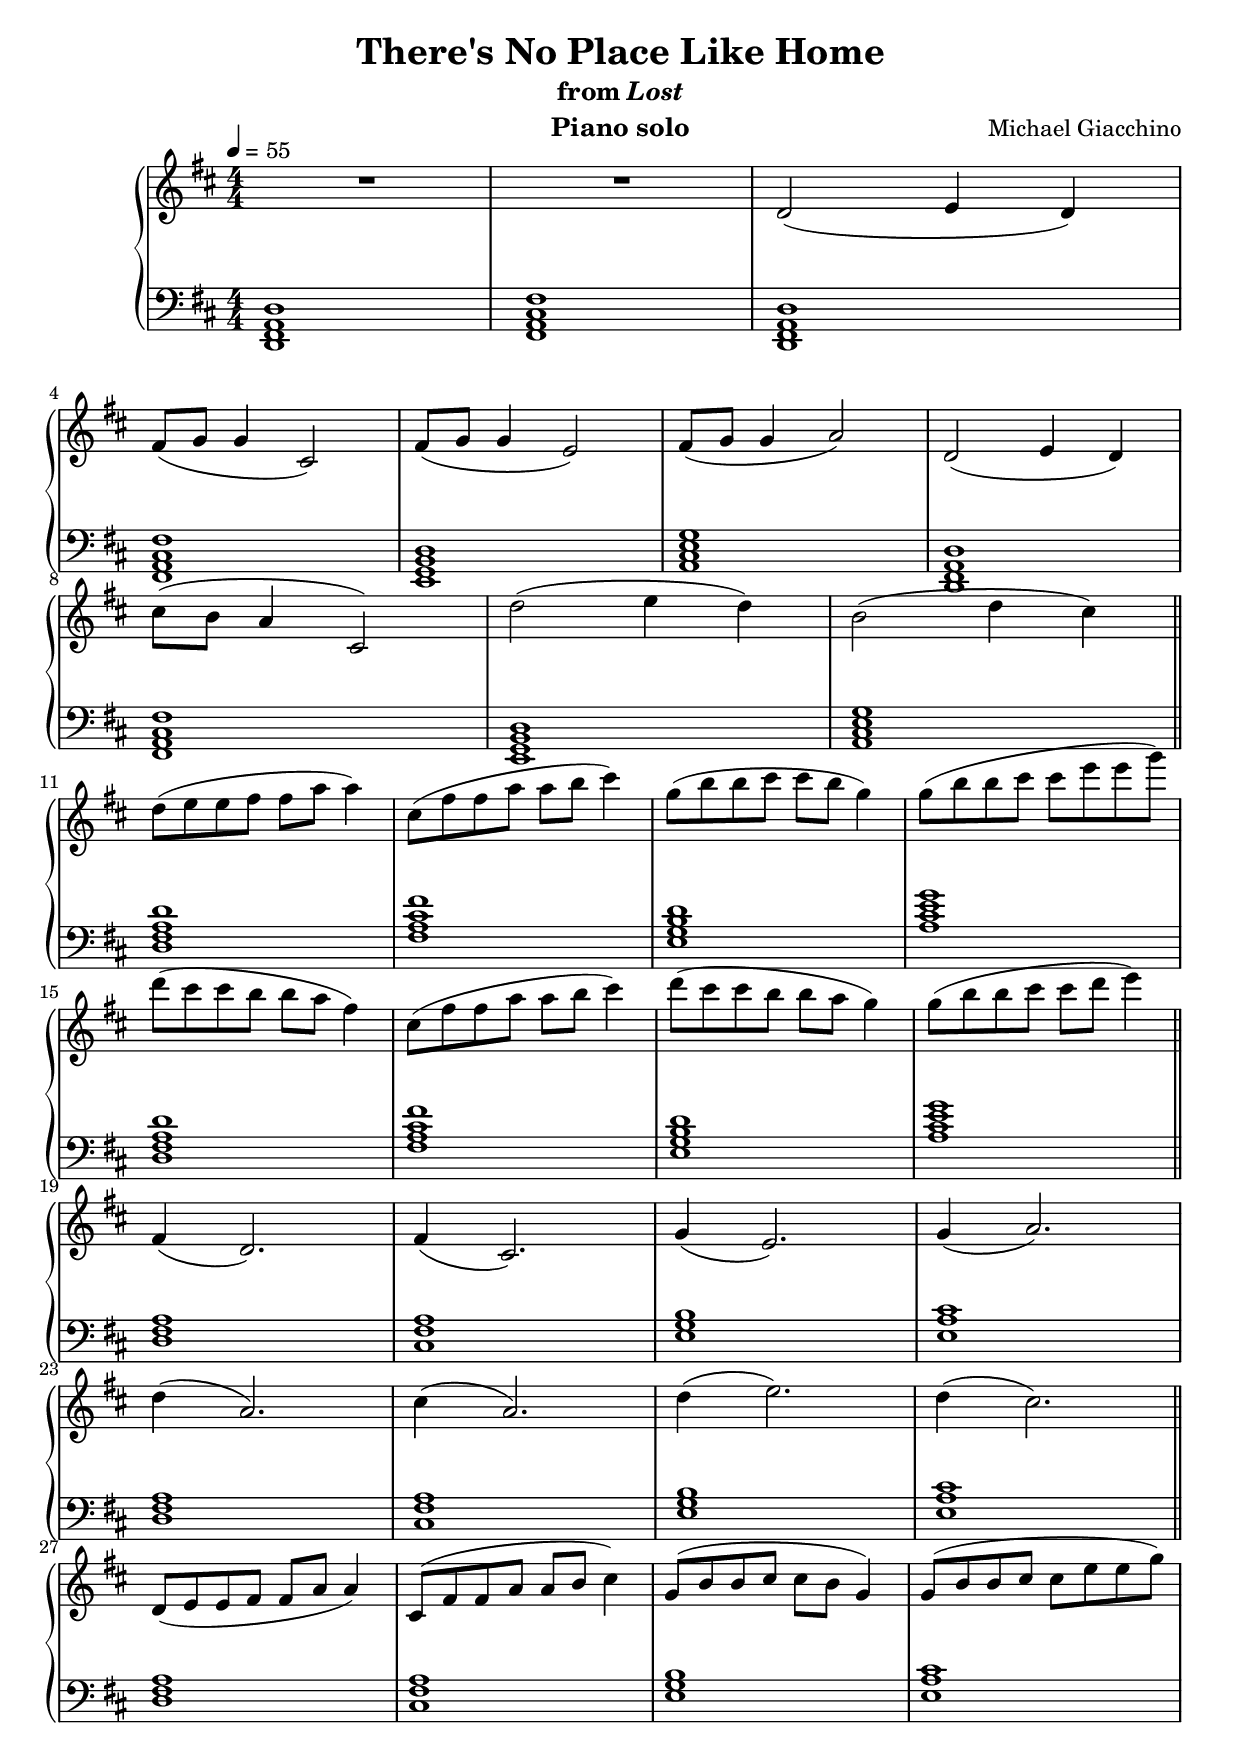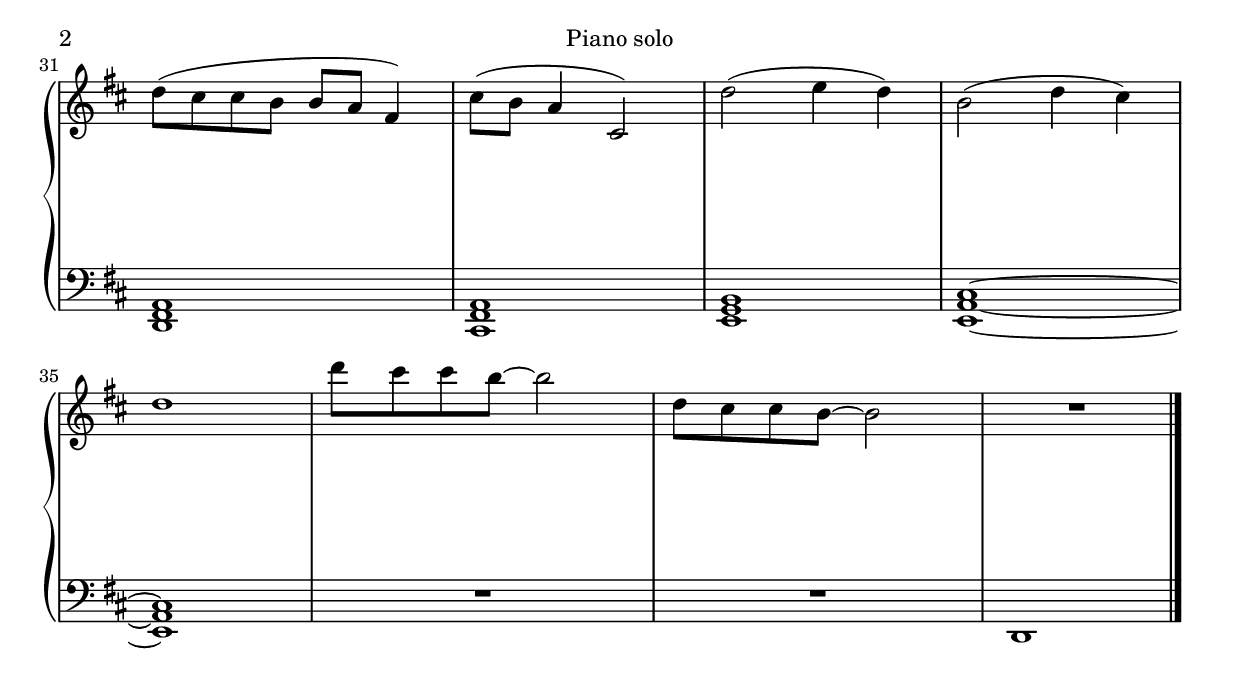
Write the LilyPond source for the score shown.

\version "2.12.2"

\header {
  title = "There's No Place Like Home"
  subtitle = \markup { "from" \italic "Lost" }
  composer = "Michael Giacchino"
  instrument = "Piano solo"
}

global = {
  \tempo 4 = 55
  \key d \major
  \time 4/4
  \numericTimeSignature
}

upper = \relative c' {
  \clef treble
  R1*2
  d2( e4 d)
  \break
  fis8( g g4 cis,2)
  fis8( g g4 e2)
  fis8( g g4 a2)
  d,2( e4 d)
  \break

  cis'8( b a4 cis,2)
  d'2( e4 d)
  b2( d4 cis)
  \bar "||"
  \break

  d8( e e fis fis a a4)
  cis,8( fis fis a a b cis4)
  g8( b b cis cis b g4)
  g8( b b cis cis e e g)
  \break

  d( cis cis b b a fis4)
  cis8( fis fis a a b cis4)
  d8( cis cis b b a g4)
  g8( b b cis cis d e4)
  \bar "||"
  \break

  fis,,4( d2.)
  fis4( cis2.)
  g'4( e2.)
  g4( a2.)
  \break

  d4( a2.)
  cis4( a2.)
  d4( e2.)
  d4( cis2.)
  \bar "||"
  \break

  d,8( e e fis fis a a4)
  cis,8( fis fis a a b cis4)
  g8( b b cis cis b g4)
  g8( b b cis cis e e g)
  \break

  d( cis cis b b a fis4)
  cis'8( b a4 cis,2)
  d'2( e4 d)
  b2( d4 cis)
  \break

  d1
  d'8 cis cis b~ b2
  d,8 cis cis b~ b2
  R1
  \bar "|."
}

triads = {
  <d fis a>
  <cis fis a>
  <e g b>
  <e a cis>
}

tetrads = {
  <d fis a d>
  <fis a cis fis>
  <e g b d>
  <a cis e g>
}

lower = \relative c, {
  \clef bass
  <d fis a d>1
  <fis a cis fis>

  \relative c, { \tetrads }
  \relative c, { \tetrads }
  \relative c { \tetrads }
  \relative c { \tetrads }
  \relative c { \triads }
  \relative c { \triads }
  \relative c { \triads }

  <d fis a>
  <cis fis a>
  <e g b>
  <e a cis>~

  <e a cis>
  R1*2
  d1
}

dynamics = {
  s1*10
  s8\mf\< s8*6 s8\!
  s1*6
  s8\> s8*6 s8\!
  s1*8
  s8\mf\< s8*6 s8\!
  s1*4
  s8\> s8 s4 s2\!
  s1*3
  s8\p
}

pedal = {
}

\score {
  \new PianoStaff = "PianoStaff_pf" <<
    \new Staff = "Staff_pfUpper" << \global \upper >>
    \new Dynamics = "Dynamics_pf" \dynamics
    \new Staff = "Staff_pfLower" << \global \lower >>
    \new Dynamics = "pedal" \pedal
  >>

  \layout {
    % define Dynamics context
    \context {
      \type "Engraver_group"
      \name Dynamics
      \alias Voice
      \consists "Output_property_engraver"
      \consists "Piano_pedal_engraver"
      \consists "Script_engraver"
      \consists "New_dynamic_engraver"
      \consists "Dynamic_align_engraver"
      \consists "Text_engraver"
      \consists "Skip_event_swallow_translator"
      \consists "Axis_group_engraver"

      pedalSustainStrings = #'("Ped." "*Ped." "*")
      pedalUnaCordaStrings = #'("una corda" "" "tre corde")
      \override DynamicLineSpanner #'Y-offset = #0
      \override TextScript #'font-shape = #'italic
      \override VerticalAxisGroup #'minimum-Y-extent = #'(-1 . 1)
    }
    % modify PianoStaff context to accept Dynamics context
    \context {
      \PianoStaff
      \accepts Dynamics
    }
  }
}

\score {
  \unfoldRepeats {
    \new PianoStaff = "PianoStaff_pf" <<
      \new Staff = "Staff_pfUpper" << \global \upper \dynamics \pedal >>
      \new Staff = "Staff_pfLower" << \global \lower \dynamics \pedal >>
    >>
  }
  \midi { }
}
